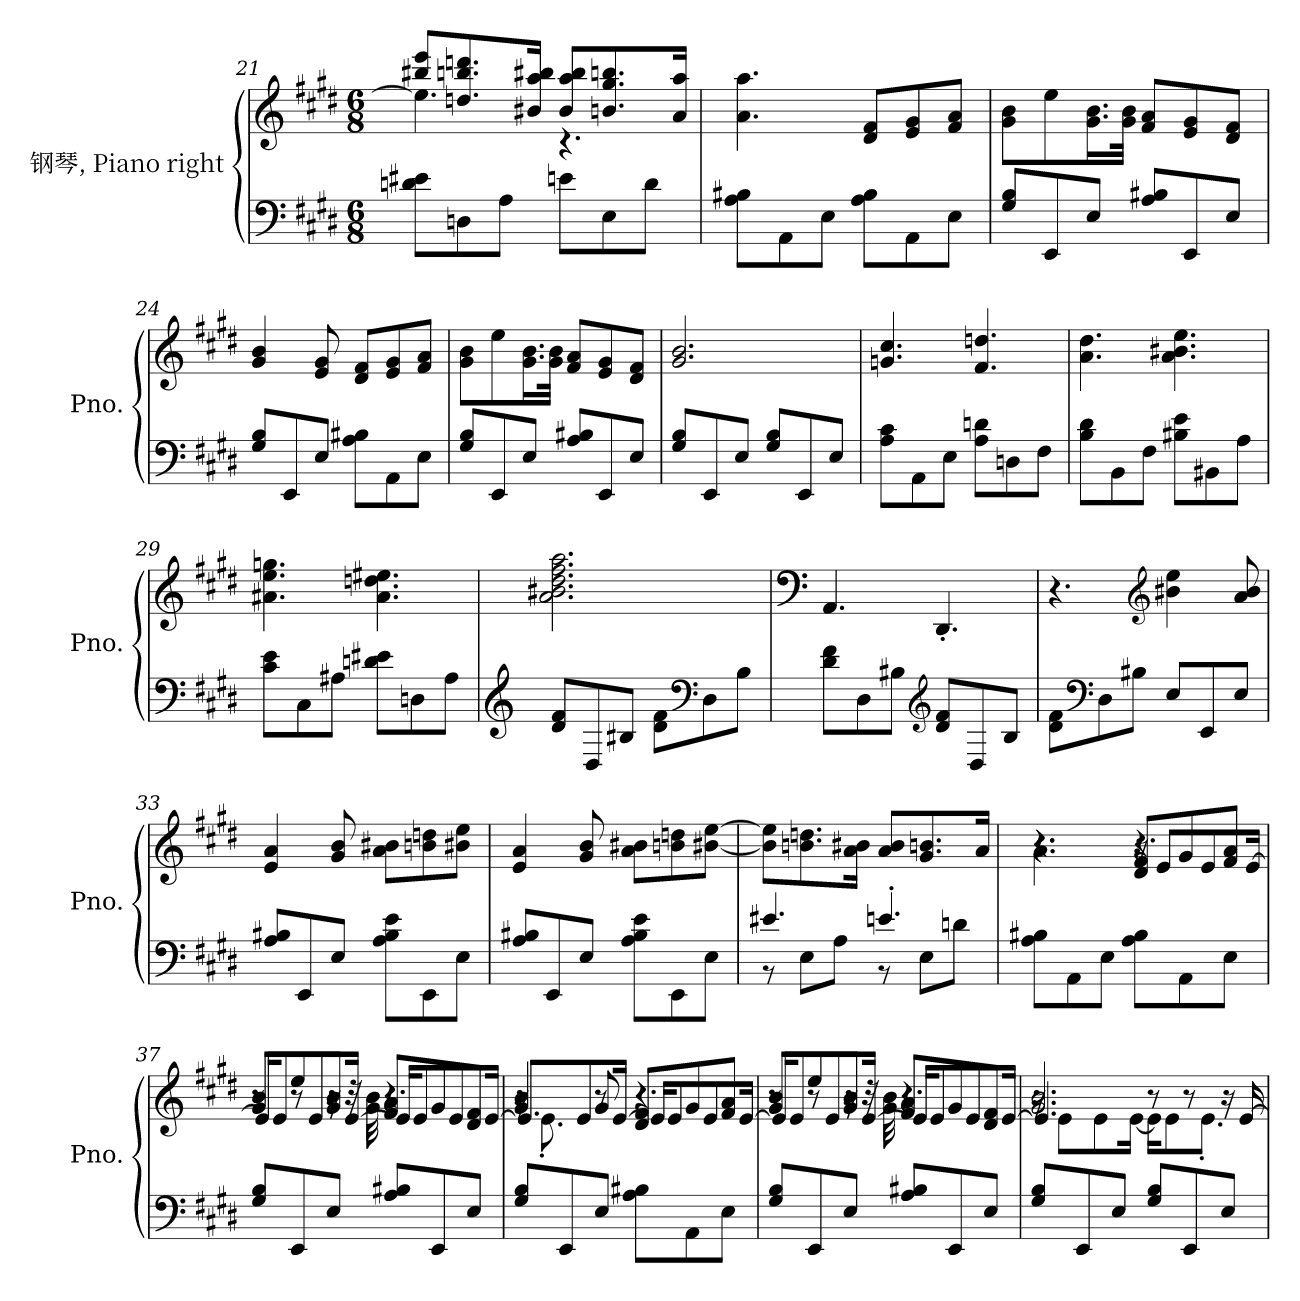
**kern	**kern
*part1	*part1
*staff2	*staff1
*I"钢琴, Piano right	*
*I'Pno.	*
*clefF4	*clefG2
*k[f#c#g#d#]	*k[f#c#g#d#]
*M6/8	*M6/8
*MM70	*MM70
=21	=21
*	*^
8dn\ 8e#X\L	8bb#X/ 8eee/L	4.ee\]
*	*MM74	*
8Dn\	8.ddn/ 8.bbn/ 8.dddn/	.
8A\J	.	.
.	16b#X/ 16aa/ 16bb#X/Jk	.
*	*MM66	*
8en\L	8b#/ 8aa/ 8bb#/L	4.r
*	*MM62	*
8E\	8.bn/ 8.gg#/ 8.bbn/	.
8d\J	.	.
*	*MM52	*
.	16a/ 16aa/Jk	.
*	*v	*v
!!LO:PB:g=z
=22	=22
*	*MM68
8A\ 8B#X\L	4.a\ 4.aa\
8AA\	.
8E\J	.
*	*MM70
8A\ 8B#\L	8d#/ 8f#/L
*	*MM72
8AA\	8e/ 8g#/
*	*MM70
8E\J	8f#/ 8a/J
=23	=23
*	*MM73
8G#/ 8B/L	8g#\ 8b\L
8EE/	8ee\
*	*MM71
8E/J	16.g#\ 16.b\L
*	*MM77
.	32g#\ 32b\JJk
*	*MM74
8A/ 8B#X/L	8f#/ 8a/L
*	*MM71
8EE/	8e/ 8g#/
*	*MM70
8E/J	8d#/ 8f#/J
=24	=24
8G#/ 8B/L	4g#/ 4b/
8EE/	.
8E/J	8e/ 8g#/
*	*MM74
8A\ 8B#X\L	8d#/ 8f#/L
8AA\	8e/ 8g#/
*	*MM70
8E\J	8f#/ 8a/J
=25	=25
*	*MM73
8G#/ 8B/L	8g#\ 8b\L
8EE/	8ee\
*	*MM71
8E/J	16.g#\ 16.b\L
*	*MM77
.	32g#\ 32b\JJk
*	*MM74
8A/ 8B#X/L	8f#/ 8a/L
*	*MM71
8EE/	8e/ 8g#/
*	*MM70
8E/J	8d#/ 8f#/J
=26	=26
*	*MM72
8G#/ 8B/L	2.g#/ 2.b/
8EE/	.
8E/J	.
8G#/ 8B/L	.
8EE/	.
8E/J	.
!!LO:LB:g=z
=27	=27
*	*MM72
8A\ 8c#\L	4.gn/ 4.cc#/
8AA\	.
8E\J	.
*	*MM71
8A\ 8dn\L	4.f#/ 4.ddn/
8Dn\	.
8F#\J	.
=28	=28
*	*MM71
8B\ 8d#\L	4.a\ 4.dd#\
8BB\	.
8F#\J	.
*	*MM71
8B#X\ 8e\L	4.a\ 4.b#X\ 4.ee\
8BB#X\	.
8A\J	.
=29	=29
*	*MM70
8c#\ 8e\L	4.a#X\ 4.ee\ 4.ggn\
8C#\	.
8A#X\J	.
*	*MM70
8dn\ 8e#X\L	4.a#\ 4.ddn\ 4.ee#X\
8Dn\	.
8A#\J	.
=30	=30
*clefG2	*
*	*MM66
8d#/ 8f#/L	2.a\ 2.b#X\ 2.dd#\ 2.ff#\ 2.aa\
8D#/	.
8B#X/J	.
8d#\ 8f#\L	.
*clefF4	*
8D#\	.
8B#\J	.
!!LO:LB:g=z
=31	=31
*	*clefF4
*	*MM67
8d#\ 8f#\L	4.AA/
8D#\	.
8B#X\J	.
*clefG2	*
*	*MM70
8d#/ 8f#/L	4.DD#'/
8D#/	.
8B#/J	.
=32	=32
*	*MM70
8d#\ 8f#\L	4.r
*clefF4	*
8D#\	.
8B#X\J	.
*	*clefG2
*	*MM70
8E/L	4b#X\ 4ee\
8EE/	.
8E/J	8a/ 8b#/
=33	=33
*	*MM70
8A/ 8B#X/L	4e/ 4a/
8EE/	.
*	*MM72
8E/J	8g#/ 8b/
*	*MM74
8A\ 8B#\ 8e\L	8a\ 8b#X\L
*	*MM70
8EE\	8bn\ 8ddn\
*	*MM68
8E\J	8b#X\ 8ee\J
!!LO:LB:g=z
=34	=34
*	*MM70
8A/ 8B#X/L	4e/ 4a/
8EE/	.
*	*MM72
8E/J	8g#/ 8b/
*	*MM74
8A\ 8B#\ 8e\L	8a\ 8b#X\L
*	*MM70
8EE\	8bn\ 8ddn\
*	*MM66
8E\J	[8b#X\ [8ee\J
=35	=35
*	*MM70
*^	*
4.e#X/	8r	8b#\] 8ee\]L
*	*	*MM74
.	8E\L	8.bn\ 8.ddn\
.	8A\J	.
.	.	16a\ 16b#X\Jk
*	*	*MM66
4.en'/	8r	8a/ 8b#/L
*	*	*MM62
.	8E\L	8.g#/ 8.bn/
.	8dn\J	.
*	*	*MM54
.	.	16a/Jk
*v	*v	*
=36	=36
*	*MM68
*	*^
*	*	*^
8A\ 8B#X\L	4.r	4.a\	4.r
8AA\	.	.	.
8E\J	.	.	.
*	*MM70	*	*
8A\ 8B#\L	8d#/ 8f#/L	4.r	16r
.	.	.	8e/L
*	*MM72	*	*
8AA\	8g#/	.	.
.	.	.	8e/
*	*MM70	*	*
8E\J	8f#/ 8a/J	.	.
.	.	.	[16e/Jk
!!LO:LB:g=z	!!	!!
=37	=37	=37	=37
*	*MM73	*	*
8G#/ 8B/L	8g#/ 8b/L	8r	16e/KL]
.	.	.	8e/
8EE/	8ee/	8r	.
.	.	.	8e/
*	*MM71	*	*
8E/J	8g#/ 8b/J	16r	.
.	.	32r	[16e/Jk
*	*MM77	*	*
.	.	32g#\ 32b\	.
*	*MM74	*	*
8A/ 8B#X/L	8f#/ 8a/L	4.r	16e/KL]
.	.	.	8e/
*	*MM71	*	*
8EE/	8g#/	.	.
.	.	.	8e/
*	*MM70	*	*
8E/J	8d#/ 8f#/J	.	.
.	.	.	[16e/Jk
=38	=38	=38	=38
8G#/ 8B/L	4g#/ 4b/	16r	8.e/L]
.	.	8.e'\	.
8EE/	.	.	.
.	.	.	8e/
8E/J	8g#/	8r	.
.	.	.	[16e/Jk
*	*MM74	*	*
8A\ 8B#X\L	8d#/ 8f#/L	4.r	16e/KL]
.	.	.	8e/
8AA\	8g#/	.	.
.	.	.	8e/
*	*MM70	*	*
8E\J	8f#/ 8a/J	.	.
.	.	.	[16e/Jk
=39	=39	=39	=39
*	*MM73	*	*
8G#/ 8B/L	8g#/ 8b/L	8r	16e/KL]
.	.	.	8e/
8EE/	8ee/	8r	.
.	.	.	8e/
*	*MM71	*	*
8E/J	8g#/ 8b/J	16r	.
.	.	32r	[16e/Jk
*	*MM77	*	*
.	.	32g#\ 32b\	.
*	*MM74	*	*
8A/ 8B#X/L	8f#/ 8a/L	4.r	16e/KL]
.	.	.	8e/
*	*MM71	*	*
8EE/	8g#/	.	.
.	.	.	8e/
*	*MM70	*	*
8E/J	8d#/ 8f#/J	.	.
.	.	.	[16e/Jk
!!LO:LB:g=z	!!	!!
=40	=40	=40	=40
8G#/ 8B/L	2.g#/ 2.b/	16r	4.e/]
.	.	8e\L	.
8EE/	.	.	.
.	.	8e\	.
8E/J	.	.	.
*	*MM73	*	*
.	.	[16e\Jk	.
*	*MM70	*	*
8G#/ 8B/L	.	16e\KL]	8r
.	.	8e\	.
8EE/	.	.	8r
.	.	8.e'\J	.
8E/J	.	.	16r
.	.	.	[16e/
*	*v	*v	*v
=	=
*-	*-
